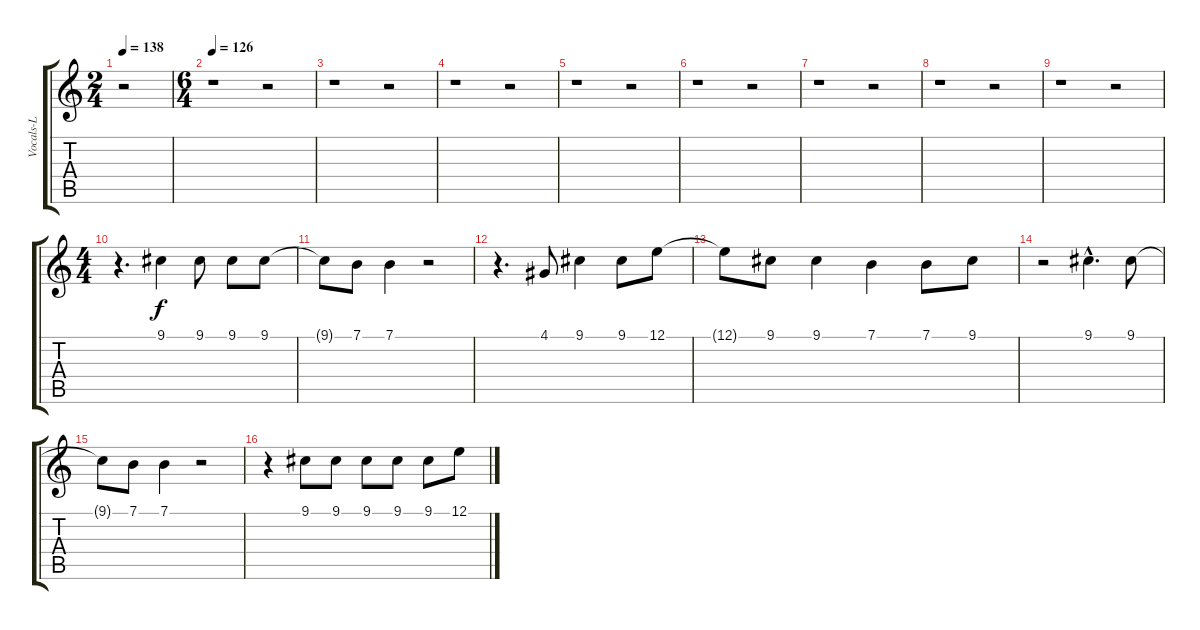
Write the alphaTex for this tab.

\track ("Vocals-L" "Vocals-L") {instrument lead6voice}
\staff {score tabs}
\tuning (E4 B3 G3 D3 A2 E2) {hide}
\ts (2 4)
\tempo 138
\clef g2
\ks c
r.2{dy f} |
\ts (6 4)
\tempo 126
r.1 r.2 |
r.1 r.2 |
r.1 r.2 |
r.1 r.2 |
r.1 r.2 |
r.1 r.2 |
r.1 r.2 |
r.1 r.2 |
\ts (4 4)
r.4{d} 9.1.4 9.1.8 9.1.8 9.1.8 |
9.1{t}.8 7.1.8 7.1.4 r.2 |
r.4{d} 4.1.8 9.1.4 9.1.8 12.1.8 |
12.1{t}.8 9.1.8 9.1.4 7.1.4 7.1.8 9.1.8 |
r.2 9.1{hac}.4{d} 9.1.8 |
9.1{t}.8 7.1.8 7.1.4 r.2 |
r.4 9.1.8 9.1.8 9.1.8 9.1.8 9.1.8 12.1.8
